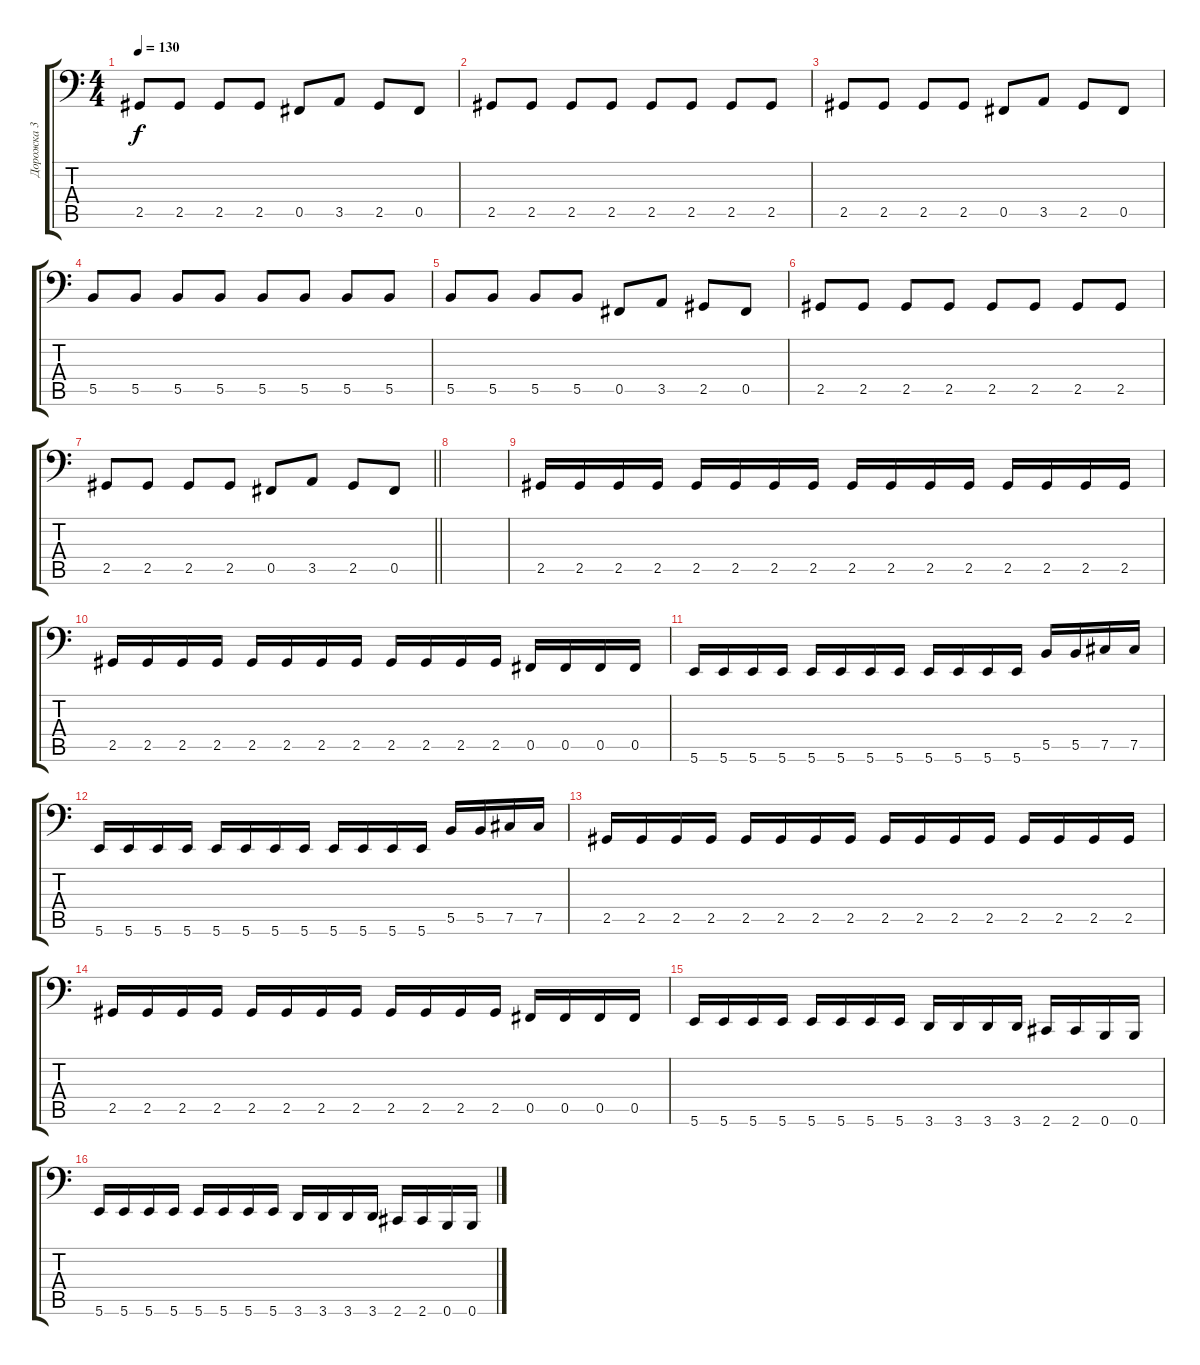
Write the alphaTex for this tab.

\track ("Дорожка 3" "Дорожка 3") {instrument electricbassfinger}
\staff {score tabs}
\tuning (Db3 Ab2 E2 B1 Gb1 B0) {hide}
\ts (4 4)
\tempo 130
\clef f4
\ks c
2.5.8{dy f} 2.5.8 2.5.8 2.5.8 0.5.8 3.5.8 2.5.8 0.5.8 |
2.5.8 2.5.8 2.5.8 2.5.8 2.5.8 2.5.8 2.5.8 2.5.8 |
2.5.8 2.5.8 2.5.8 2.5.8 0.5.8 3.5.8 2.5.8 0.5.8 |
5.5.8 5.5.8 5.5.8 5.5.8 5.5.8 5.5.8 5.5.8 5.5.8 |
5.5.8 5.5.8 5.5.8 5.5.8 0.5.8 3.5.8 2.5.8 0.5.8 |
2.5.8 2.5.8 2.5.8 2.5.8 2.5.8 2.5.8 2.5.8 2.5.8 |
\barLineRight lightlight
2.5.8 2.5.8 2.5.8 2.5.8 0.5.8 3.5.8 2.5.8 0.5.8 |
\section ("" " ")
|
2.5.16 2.5.16 2.5.16 2.5.16 2.5.16 2.5.16 2.5.16 2.5.16 2.5.16 2.5.16 2.5.16 2.5.16 2.5.16 2.5.16 2.5.16 2.5.16 |
2.5.16 2.5.16 2.5.16 2.5.16 2.5.16 2.5.16 2.5.16 2.5.16 2.5.16 2.5.16 2.5.16 2.5.16 0.5.16 0.5.16 0.5.16 0.5.16 |
5.6.16 5.6.16 5.6.16 5.6.16 5.6.16 5.6.16 5.6.16 5.6.16 5.6.16 5.6.16 5.6.16 5.6.16 5.5.16 5.5.16 7.5.16 7.5.16 |
5.6.16 5.6.16 5.6.16 5.6.16 5.6.16 5.6.16 5.6.16 5.6.16 5.6.16 5.6.16 5.6.16 5.6.16 5.5.16 5.5.16 7.5.16 7.5.16 |
2.5.16 2.5.16 2.5.16 2.5.16 2.5.16 2.5.16 2.5.16 2.5.16 2.5.16 2.5.16 2.5.16 2.5.16 2.5.16 2.5.16 2.5.16 2.5.16 |
2.5.16 2.5.16 2.5.16 2.5.16 2.5.16 2.5.16 2.5.16 2.5.16 2.5.16 2.5.16 2.5.16 2.5.16 0.5.16 0.5.16 0.5.16 0.5.16 |
5.6.16 5.6.16 5.6.16 5.6.16 5.6.16 5.6.16 5.6.16 5.6.16 3.6.16 3.6.16 3.6.16 3.6.16 2.6.16 2.6.16 0.6.16 0.6.16 |
5.6.16 5.6.16 5.6.16 5.6.16 5.6.16 5.6.16 5.6.16 5.6.16 3.6.16 3.6.16 3.6.16 3.6.16 2.6.16 2.6.16 0.6.16 0.6.16
